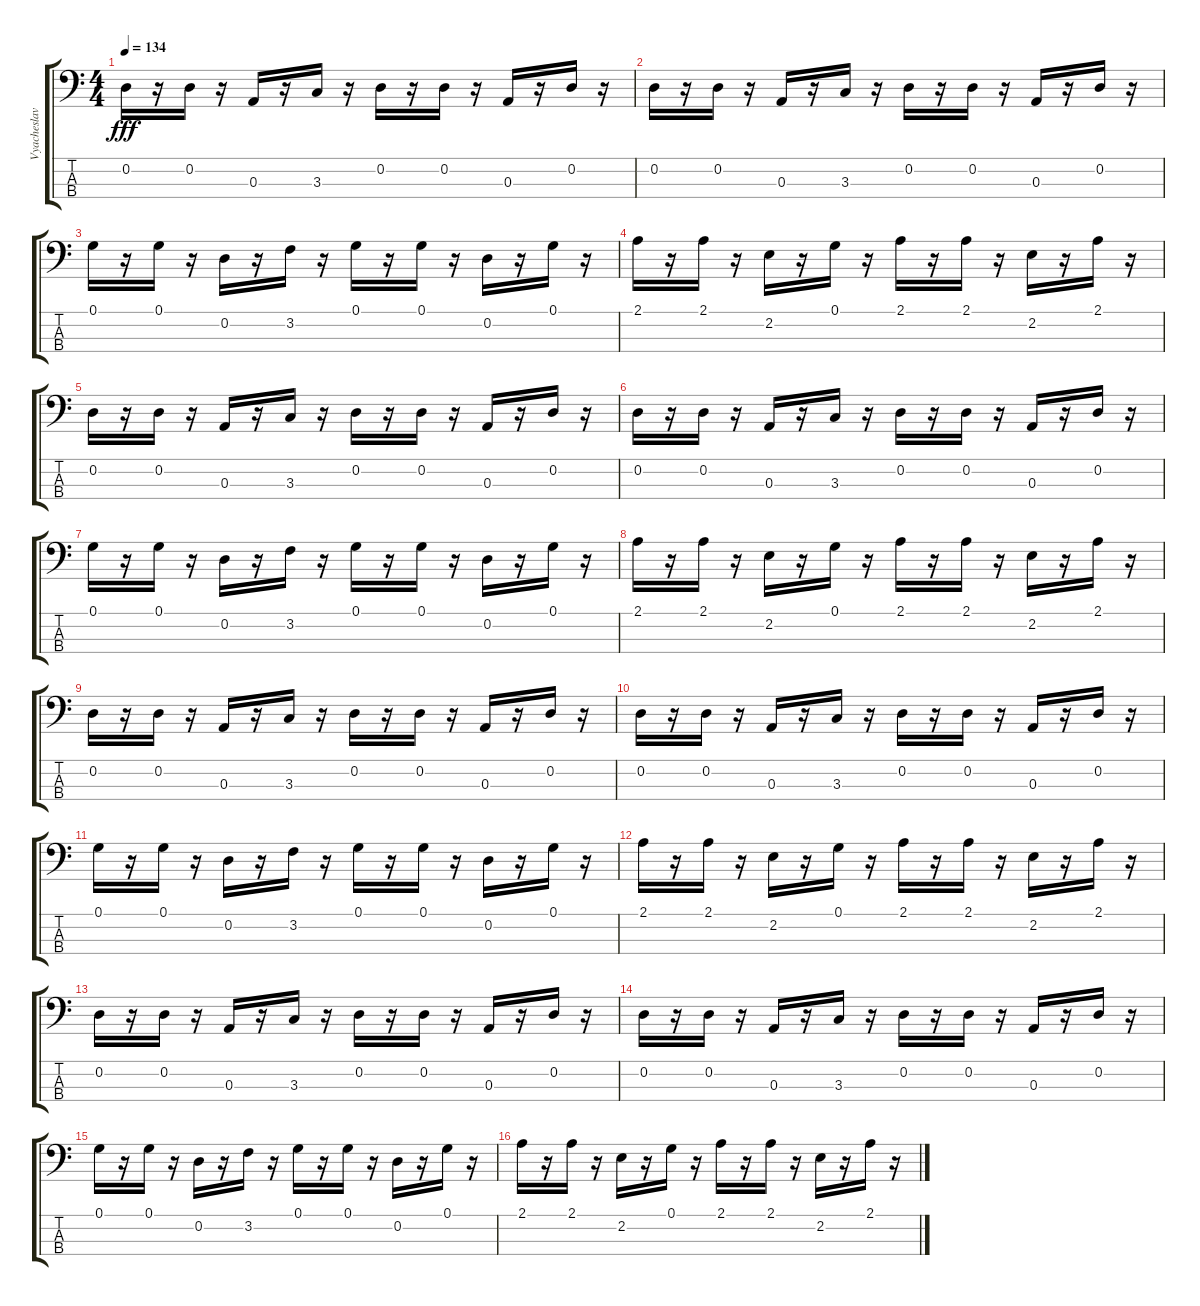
\track ("Vyacheslav Makarov" "Vyacheslav") {instrument electricbassfinger}
\staff {score tabs}
\tuning (G2 D2 A1 E1) {hide}
\ts (4 4)
\tempo 134
\clef f4
\ks c
0.2.16{dy fff} r.16 0.2.16 r.16 0.3.16 r.16 3.3.16 r.16 0.2.16 r.16 0.2.16 r.16 0.3.16 r.16 0.2.16 r.16 |
0.2.16 r.16 0.2.16 r.16 0.3.16 r.16 3.3.16 r.16 0.2.16 r.16 0.2.16 r.16 0.3.16 r.16 0.2.16 r.16 |
0.1.16 r.16 0.1.16 r.16 0.2.16 r.16 3.2.16 r.16 0.1.16 r.16 0.1.16 r.16 0.2.16 r.16 0.1.16 r.16 |
2.1.16 r.16 2.1.16 r.16 2.2.16 r.16 0.1.16 r.16 2.1.16 r.16 2.1.16 r.16 2.2.16 r.16 2.1.16 r.16 |
0.2.16 r.16 0.2.16 r.16 0.3.16 r.16 3.3.16 r.16 0.2.16 r.16 0.2.16 r.16 0.3.16 r.16 0.2.16 r.16 |
0.2.16 r.16 0.2.16 r.16 0.3.16 r.16 3.3.16 r.16 0.2.16 r.16 0.2.16 r.16 0.3.16 r.16 0.2.16 r.16 |
0.1.16 r.16 0.1.16 r.16 0.2.16 r.16 3.2.16 r.16 0.1.16 r.16 0.1.16 r.16 0.2.16 r.16 0.1.16 r.16 |
2.1.16 r.16 2.1.16 r.16 2.2.16 r.16 0.1.16 r.16 2.1.16 r.16 2.1.16 r.16 2.2.16 r.16 2.1.16 r.16 |
0.2.16 r.16 0.2.16 r.16 0.3.16 r.16 3.3.16 r.16 0.2.16 r.16 0.2.16 r.16 0.3.16 r.16 0.2.16 r.16 |
0.2.16 r.16 0.2.16 r.16 0.3.16 r.16 3.3.16 r.16 0.2.16 r.16 0.2.16 r.16 0.3.16 r.16 0.2.16 r.16 |
0.1.16 r.16 0.1.16 r.16 0.2.16 r.16 3.2.16 r.16 0.1.16 r.16 0.1.16 r.16 0.2.16 r.16 0.1.16 r.16 |
2.1.16 r.16 2.1.16 r.16 2.2.16 r.16 0.1.16 r.16 2.1.16 r.16 2.1.16 r.16 2.2.16 r.16 2.1.16 r.16 |
0.2.16 r.16 0.2.16 r.16 0.3.16 r.16 3.3.16 r.16 0.2.16 r.16 0.2.16 r.16 0.3.16 r.16 0.2.16 r.16 |
0.2.16 r.16 0.2.16 r.16 0.3.16 r.16 3.3.16 r.16 0.2.16 r.16 0.2.16 r.16 0.3.16 r.16 0.2.16 r.16 |
0.1.16 r.16 0.1.16 r.16 0.2.16 r.16 3.2.16 r.16 0.1.16 r.16 0.1.16 r.16 0.2.16 r.16 0.1.16 r.16 |
2.1.16 r.16 2.1.16 r.16 2.2.16 r.16 0.1.16 r.16 2.1.16 r.16 2.1.16 r.16 2.2.16 r.16 2.1.16 r.16
